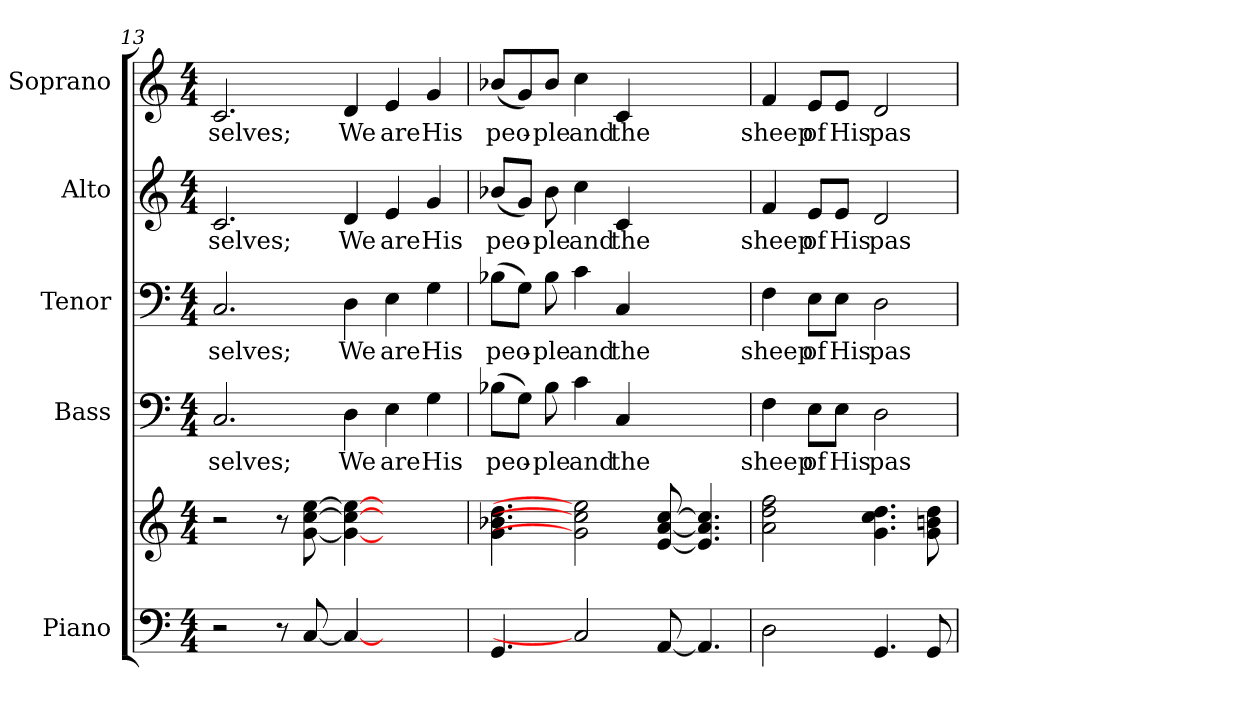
**kern	**kern	**kern	**text	**kern	**text	**kern	**text	**kern	**text
*part5	*part5	*part4	*part4	*part3	*part3	*part2	*part2	*part1	*part1
*staff6	*staff5	*staff4	*staff4	*staff3	*staff3	*staff2	*staff2	*staff1	*staff1
*I"Piano	*	*I"Bass	*	*I"Tenor	*	*I"Alto	*	*I"Soprano	*
*I'Pno.	*	*I'B.	*	*I'T.	*	*I'A.	*	*I'S.	*
!!LO:PB:g=z
*clefF4	*clefG2	*clefF4	*	*clefF4	*	*clefG2	*	*clefG2	*
*k[]	*k[]	*k[]	*	*k[]	*	*k[]	*	*k[]	*
*C:	*C:	*C:	*	*C:	*	*C:	*	*C:	*
*M4/4	*M4/4	*M4/4	*	*M4/4	*	*M4/4	*	*M4/4	*
=13	=13	=13	=13	=13	=13	=13	=13	=13	=13
!	!	!	!LO:LY:b:color=#000000	!	!	!	!	!	!
!	!	!	!	!	!LO:LY:b:color=#000000	!	!	!	!
!	!	!	!	!	!	!	!LO:LY:b:color=#000000	!	!
!	!	!	!	!	!	!	!	!	!LO:LY:b:color=#000000
2r	2r	2.Ci/	-selves;	2.Ci/	-selves;	2.ci/	-selves;	2.ci/	-selves;
8r	8r	.	.	.	.	.	.	.	.
[<8Ci/	[<8gi\ [>8cci [>8eei	.	.	.	.	.	.	.	.
!	!	!	!LO:LY:b:color=#000000	!	!	!	!	!	!
!	!	!	!	!	!LO:LY:b:color=#000000	!	!	!	!
!	!	!	!	!	!	!	!LO:LY:b:color=#000000	!	!
!	!	!	!	!	!	!	!	!	!LO:LY:b:color=#000000
4Ci/_<	4gi\_< 4cci_> 4eei_>	4Di\	We	4Di\	We	4di/	We	4di/	We
!	!	!	!LO:LY:b:color=#000000	!	!	!	!	!	!
!	!	!	!	!	!LO:LY:b:color=#000000	!	!	!	!
!	!	!	!	!	!	!	!LO:LY:b:color=#000000	!	!
!	!	!	!	!	!	!	!	!	!LO:LY:b:color=#000000
2ryy	2ryy	4Ei\	are	4Ei\	are	4ei/	are	4ei/	are
!	!	!	!LO:LY:b:color=#000000	!	!	!	!	!	!
!	!	!	!	!	!LO:LY:b:color=#000000	!	!	!	!
!	!	!	!	!	!	!	!LO:LY:b:color=#000000	!	!
!	!	!	!	!	!	!	!	!	!LO:LY:b:color=#000000
.	.	4Gi\	His	4Gi\	His	4gi/	His	4gi/	His
=14	=14	=14	=14	=14	=14	=14	=14	=14	=14
!	!	!	!LO:LY:b:color=#000000	!	!	!	!	!	!
!	!	!	!	!	!LO:LY:b:color=#000000	!	!	!	!
!	!	!	!	!	!	!	!LO:LY:b:color=#000000	!	!
!	!	!	!	!	!	!	!	!	!LO:LY:b:color=#000000
4.GGi/	4.gi\ 4.b-Xi 4.ddi	(8B-Xi\L	peo-	(8B-Xi\L	peo-	(8b-Xi/L	peo-	(8b-Xi/L	peo-
.	.	8Gi\J)	.	8Gi\J)	.	8gi/J)	.	8gi/)	.
!	!	!	!LO:LY:b:color=#000000	!	!	!	!	!	!
!	!	!	!	!	!LO:LY:b:color=#000000	!	!	!	!
!	!	!	!	!	!	!	!LO:LY:b:color=#000000	!	!
!	!	!	!	!	!	!	!	!	!LO:LY:b:color=#000000
.	.	8B-i\	-ple	8B-i\	-ple	8b-i\	-ple	8b-i/J	-ple
!	!	!	!LO:LY:b:color=#000000	!	!	!	!	!	!
!	!	!	!	!	!LO:LY:b:color=#000000	!	!	!	!
!	!	!	!	!	!	!	!LO:LY:b:color=#000000	!	!
!	!	!	!	!	!	!	!	!	!LO:LY:b:color=#000000
2Ci/]	2gi\] 2cci] 2eei]	4ci\	and	4ci\	and	4cci\	and	4cci\	and
!	!	!	!LO:LY:b:color=#000000	!	!	!	!	!	!
!	!	!	!	!	!LO:LY:b:color=#000000	!	!	!	!
!	!	!	!	!	!	!	!LO:LY:b:color=#000000	!	!
!	!	!	!	!	!	!	!	!	!LO:LY:b:color=#000000
.	.	4Ci/	the	4Ci/	the	4ci/	the	4ci/	the
[<8AAi/	[<8ei/ [<8ai [>8cci	2ryy	.	2ryy	.	2ryy	.	2ryy	.
4.AAi/]	4.ei/] 4.ai] 4.cci]	.	.	.	.	.	.	.	.
=15	=15	=15	=15	=15	=15	=15	=15	=15	=15
!	!	!	!LO:LY:b:color=#000000	!	!	!	!	!	!
!	!	!	!	!	!LO:LY:b:color=#000000	!	!	!	!
!	!	!	!	!	!	!	!LO:LY:b:color=#000000	!	!
!	!	!	!	!	!	!	!	!	!LO:LY:b:color=#000000
2Di\	2ai\ 2ddi 2ffi	4Fi\	sheep	4Fi\	sheep	4fi/	sheep	4fi/	sheep
!	!	!	!LO:LY:b:color=#000000	!	!	!	!	!	!
!	!	!	!	!	!LO:LY:b:color=#000000	!	!	!	!
!	!	!	!	!	!	!	!LO:LY:b:color=#000000	!	!
!	!	!	!	!	!	!	!	!	!LO:LY:b:color=#000000
.	.	8Ei\L	of	8Ei\L	of	8ei/L	of	8ei/L	of
!	!	!	!LO:LY:b:color=#000000	!	!	!	!	!	!
!	!	!	!	!	!LO:LY:b:color=#000000	!	!	!	!
!	!	!	!	!	!	!	!LO:LY:b:color=#000000	!	!
!	!	!	!	!	!	!	!	!	!LO:LY:b:color=#000000
.	.	8Ei\J	His	8Ei\J	His	8ei/J	His	8ei/J	His
!	!	!	!LO:LY:b:color=#000000	!	!	!	!	!	!
!	!	!	!	!	!LO:LY:b:color=#000000	!	!	!	!
!	!	!	!	!	!	!	!LO:LY:b:color=#000000	!	!
!	!	!	!	!	!	!	!	!	!LO:LY:b:color=#000000
4.GGi/	4.gi\ 4.cci 4.ddi	2Di\	pas-	2Di\	pas-	2di/	pas-	2di/	pas-
8GGi/	8gi\ 8bni 8ddi	.	.	.	.	.	.	.	.
=	=	=	=	=	=	=	=	=	=
*-	*-	*-	*-	*-	*-	*-	*-	*-	*-
